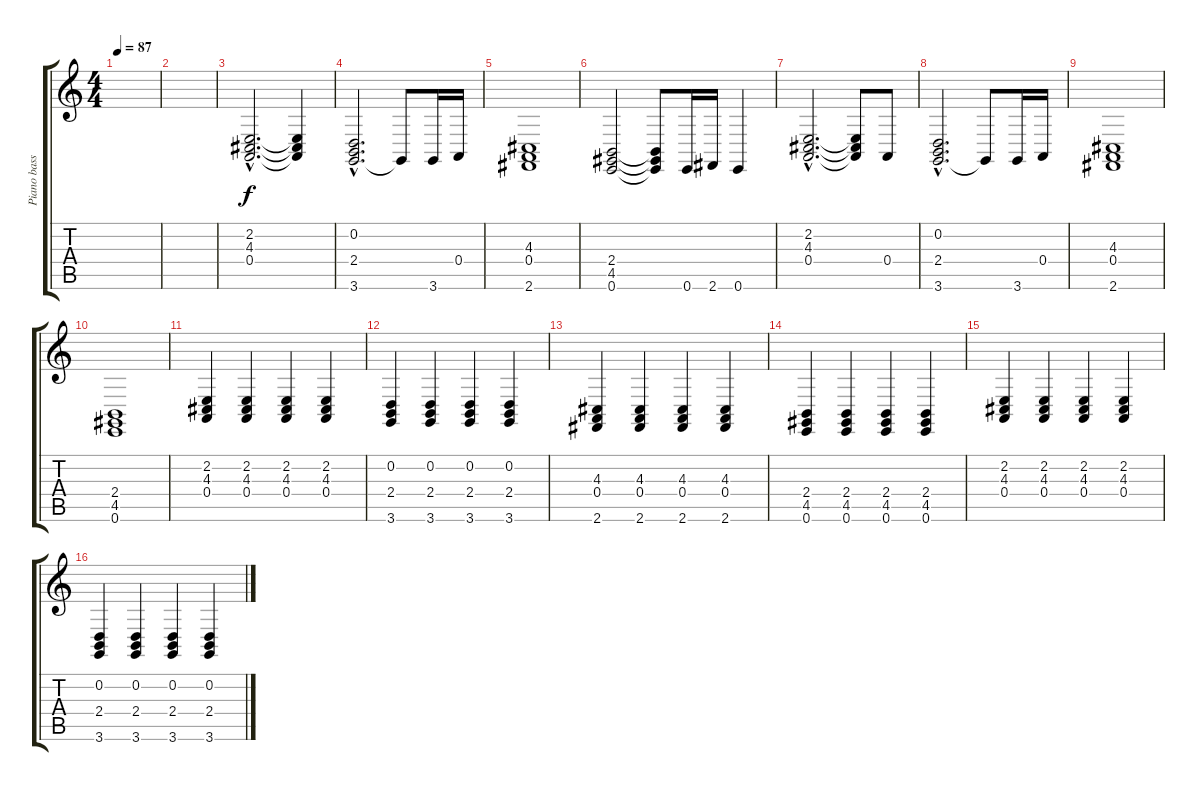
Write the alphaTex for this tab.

\track ("Piano bass" "Piano bass") {instrument acousticgrandpiano}
\staff {score tabs}
\tuning (D3 D3 A2 A2 E2 E2) {hide}
\ts (4 4)
\tempo 87
\clef g2
\ks c
|
|
(2.2{hac} 4.3{hac} 0.4{hac}).2{d} (2.2{t} 4.3{t} 0.4{t}).4 |
(0.2{hac} 2.4{hac} 3.6{hac}).2{d} 3.6{t}.8 3.6.16 0.4.16 |
(4.3 0.4 2.6).1 |
(2.4 4.5 0.6).2 (2.4{t} 4.5{t} 0.6{t}).8 0.6.16 2.6.16 0.6.4 |
(2.2{hac} 4.3{hac} 0.4{hac}).2{d} (2.2{t} 4.3{t} 0.4{t}).8 0.4.8 |
(0.2{hac} 2.4{hac} 3.6{hac}).2{d} 3.6{t}.8 3.6.16 0.4.16 |
(4.3 0.4 2.6).1 |
(2.4 4.5 0.6).1 |
(2.2 4.3 0.4).4 (2.2 4.3 0.4).4 (2.2 4.3 0.4).4 (2.2 4.3 0.4).4 |
(0.2 2.4 3.6).4 (0.2 2.4 3.6).4 (0.2 2.4 3.6).4 (0.2 2.4 3.6).4 |
(4.3 0.4 2.6).4 (4.3 0.4 2.6).4 (4.3 0.4 2.6).4 (4.3 0.4 2.6).4 |
(2.4 4.5 0.6).4 (2.4 4.5 0.6).4 (2.4 4.5 0.6).4 (2.4 4.5 0.6).4 |
(2.2 4.3 0.4).4 (2.2 4.3 0.4).4 (2.2 4.3 0.4).4 (2.2 4.3 0.4).4 |
(0.2 2.4 3.6).4 (0.2 2.4 3.6).4 (0.2 2.4 3.6).4 (0.2 2.4 3.6).4
